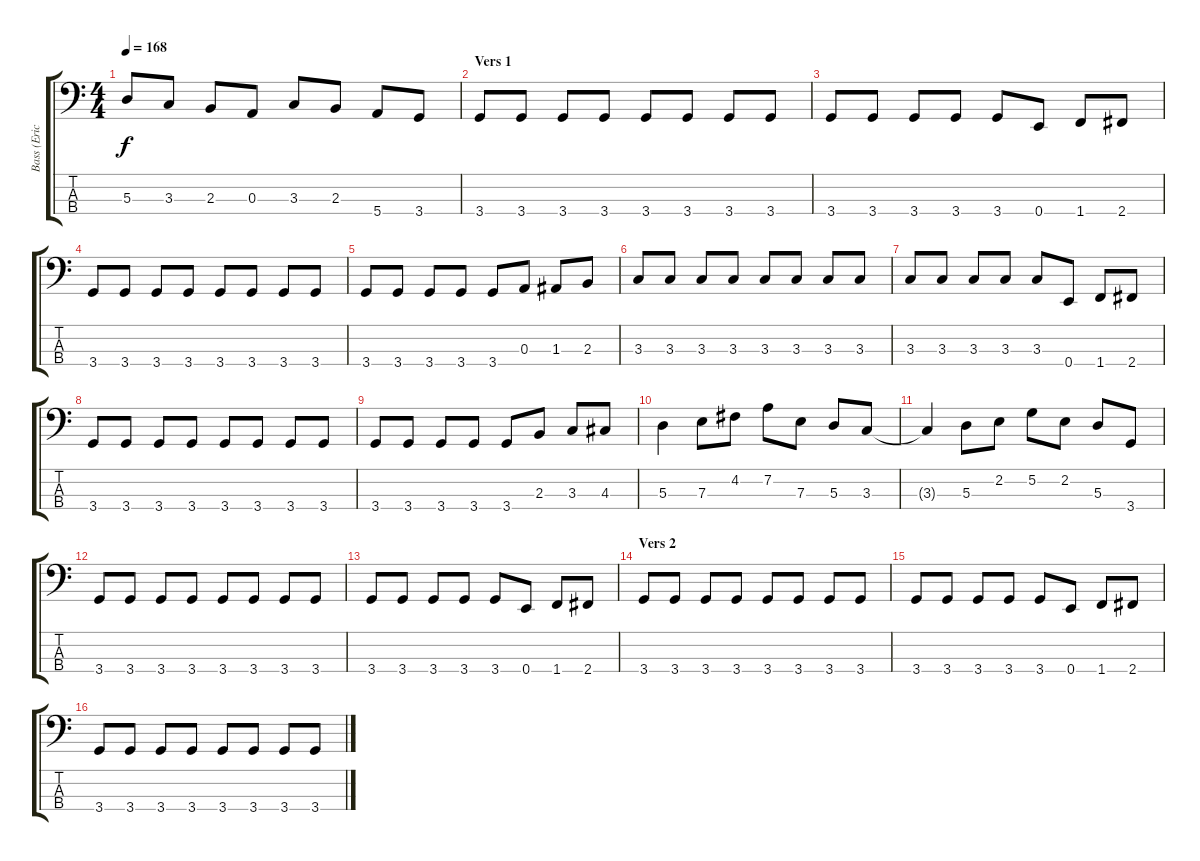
\track ("Bass (Eric Stacy)" "Bass (Eric") {instrument electricbassfinger}
\staff {score tabs}
\tuning (G2 D2 A1 E1) {hide}
\ts (4 4)
\tempo 168
\clef f4
\ks c
5.3.8{dy f} 3.3.8 2.3.8 0.3.8 3.3.8 2.3.8 5.4.8 3.4.8 |
\section ("" "Vers 1")
3.4.8 3.4.8 3.4.8 3.4.8 3.4.8 3.4.8 3.4.8 3.4.8 |
3.4.8 3.4.8 3.4.8 3.4.8 3.4.8 0.4.8 1.4.8 2.4.8 |
3.4.8 3.4.8 3.4.8 3.4.8 3.4.8 3.4.8 3.4.8 3.4.8 |
3.4.8 3.4.8 3.4.8 3.4.8 3.4.8 0.3.8 1.3.8 2.3.8 |
3.3.8 3.3.8 3.3.8 3.3.8 3.3.8 3.3.8 3.3.8 3.3.8 |
3.3.8 3.3.8 3.3.8 3.3.8 3.3.8 0.4.8 1.4.8 2.4.8 |
3.4.8 3.4.8 3.4.8 3.4.8 3.4.8 3.4.8 3.4.8 3.4.8 |
3.4.8 3.4.8 3.4.8 3.4.8 3.4.8 2.3.8 3.3.8 4.3.8 |
5.3.4 7.3.8 4.2.8 7.2.8 7.3.8 5.3.8 3.3.8 |
3.3{t}.4 5.3.8 2.2.8 5.2.8 2.2.8 5.3.8 3.4.8 |
3.4.8 3.4.8 3.4.8 3.4.8 3.4.8 3.4.8 3.4.8 3.4.8 |
3.4.8 3.4.8 3.4.8 3.4.8 3.4.8 0.4.8 1.4.8 2.4.8 |
\section ("" "Vers 2")
3.4.8 3.4.8 3.4.8 3.4.8 3.4.8 3.4.8 3.4.8 3.4.8 |
3.4.8 3.4.8 3.4.8 3.4.8 3.4.8 0.4.8 1.4.8 2.4.8 |
3.4.8 3.4.8 3.4.8 3.4.8 3.4.8 3.4.8 3.4.8 3.4.8
